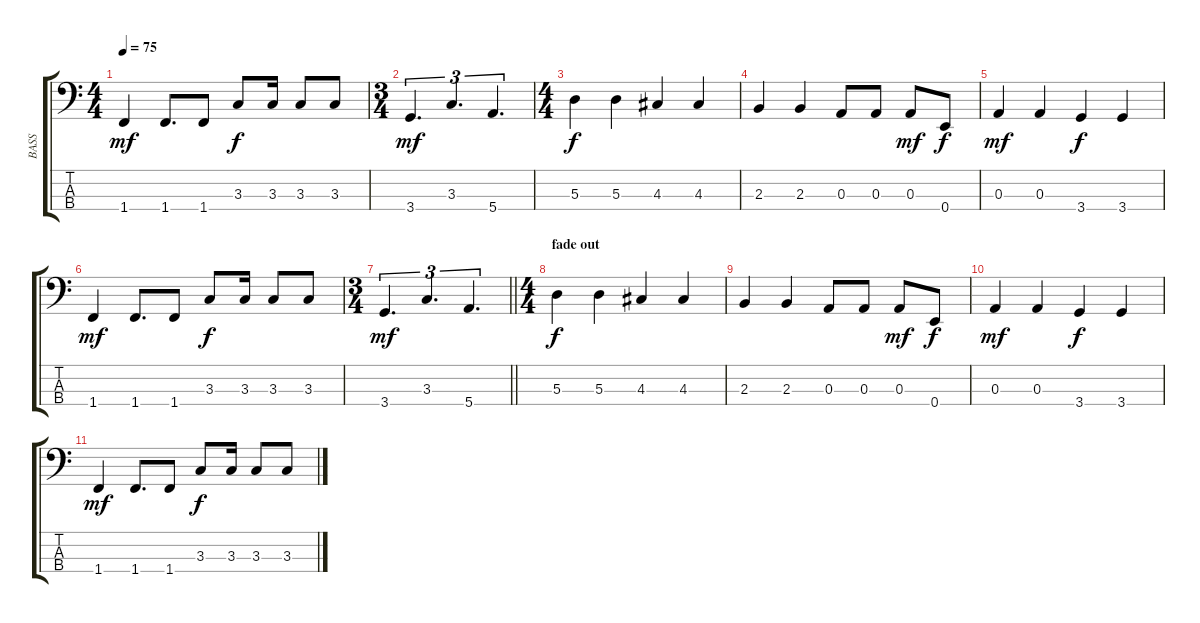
\track ("BASS" "BASS") {instrument fretlessbass}
\staff {score tabs}
\tuning (G2 D2 A1 E1) {hide}
\ts (4 4)
\tempo 75
\clef f4
\ks c
1.4.4{dy mf} 1.4.8{d} 1.4.8 3.3.8{dy f} 3.3.16 3.3.8 3.3.8 |
\ts (3 4)
3.4.4{d tu (3 2) dy mf} 3.3.4{d tu (3 2)} 5.4.4{d tu (3 2)} |
\ts (4 4)
5.3.4{dy f} 5.3.4 4.3.4 4.3.4 |
2.3.4 2.3.4 0.3.8 0.3.8 0.3.8{dy mf} 0.4.8{dy f} |
0.3.4{dy mf} 0.3.4 3.4.4{dy f} 3.4.4 |
1.4.4{dy mf} 1.4.8{d} 1.4.8 3.3.8{dy f} 3.3.16 3.3.8 3.3.8 |
\ts (3 4)
\barLineRight lightlight
3.4.4{d tu (3 2) dy mf} 3.3.4{d tu (3 2)} 5.4.4{d tu (3 2)} |
\ts (4 4)
\section ("" "fade out")
5.3.4{dy f volume 0} 5.3.4 4.3.4 4.3.4 |
2.3.4 2.3.4 0.3.8 0.3.8 0.3.8{dy mf} 0.4.8{dy f} |
0.3.4{dy mf} 0.3.4 3.4.4{dy f} 3.4.4 |
1.4.4{dy mf} 1.4.8{d} 1.4.8 3.3.8{dy f} 3.3.16 3.3.8 3.3.8
